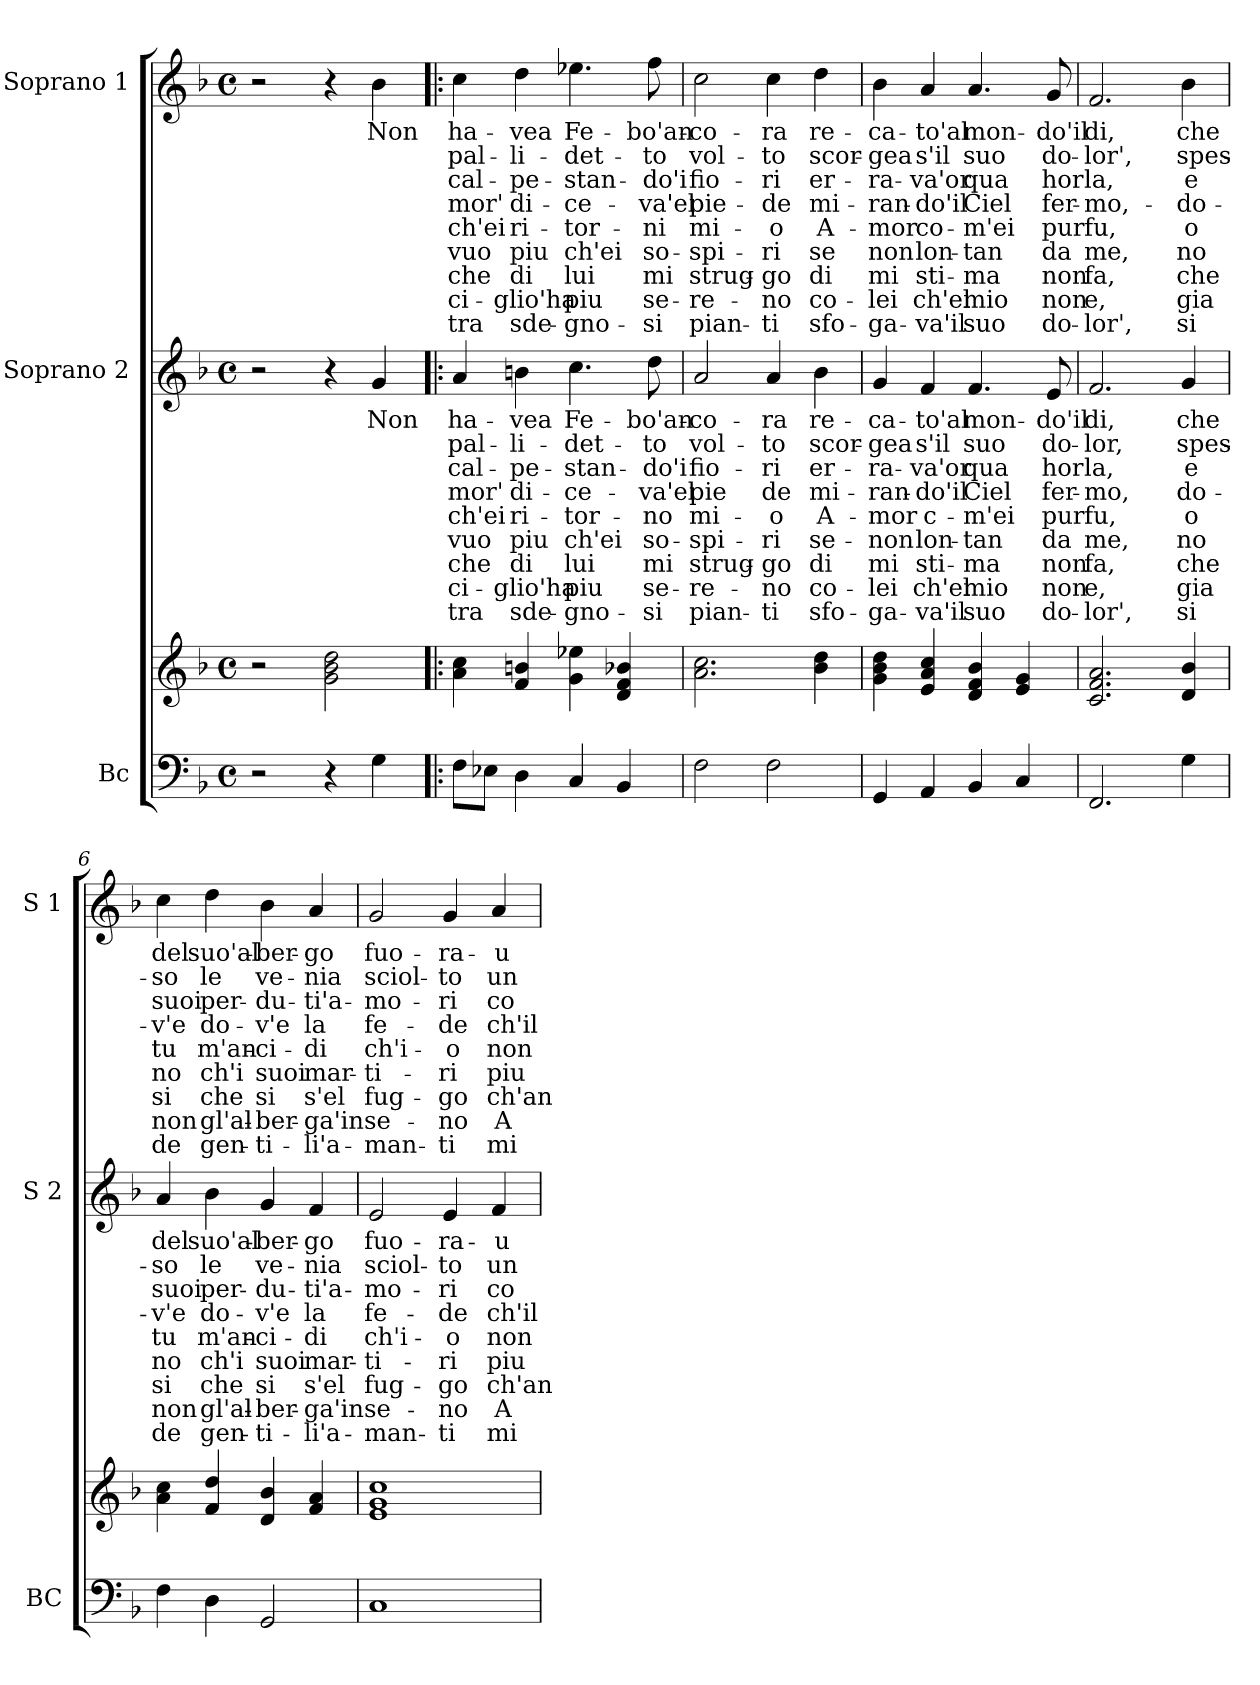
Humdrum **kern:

**kern	**kern	**kern	**text	**text	**text	**text	**text	**text	**text	**text	**text	**kern	**text	**text	**text	**text	**text	**text	**text	**text	**text
*part3	*part3	*part2	*part2	*part2	*part2	*part2	*part2	*part2	*part2	*part2	*part2	*part1	*part1	*part1	*part1	*part1	*part1	*part1	*part1	*part1	*part1
*staff4	*staff3	*staff2	*staff2	*staff2	*staff2	*staff2	*staff2	*staff2	*staff2	*staff2	*staff2	*staff1	*staff1	*staff1	*staff1	*staff1	*staff1	*staff1	*staff1	*staff1	*staff1
*I"Bc	*	*I"Soprano 2	*	*	*	*	*	*	*	*	*	*I"Soprano 1	*	*	*	*	*	*	*	*	*
*I'BC	*	*I'S 2	*	*	*	*	*	*	*	*	*	*I'S 1	*	*	*	*	*	*	*	*	*
*clefF4	*clefG2	*clefG2	*	*	*	*	*	*	*	*	*	*clefG2	*	*	*	*	*	*	*	*	*
*k[b-]	*k[b-]	*k[b-]	*	*	*	*	*	*	*	*	*	*k[b-]	*	*	*	*	*	*	*	*	*
*F:	*F:	*F:	*	*	*	*	*	*	*	*	*	*F:	*	*	*	*	*	*	*	*	*
*M4/4	*M4/4	*M4/4	*	*	*	*	*	*	*	*	*	*M4/4	*	*	*	*	*	*	*	*	*
*met(c)	*met(c)	*met(c)	*	*	*	*	*	*	*	*	*	*met(c)	*	*	*	*	*	*	*	*	*
=1	=1	=1	=1	=1	=1	=1	=1	=1	=1	=1	=1	=1	=1	=1	=1	=1	=1	=1	=1	=1	=1
2r	2r	2r	.	.	.	.	.	.	.	.	.	2r	.	.	.	.	.	.	.	.	.
4r	2g\ 2b-\ 2dd\	4r	.	.	.	.	.	.	.	.	.	4r	.	.	.	.	.	.	.	.	.
4G\	.	4g/	Non	.	.	.	.	.	.	.	.	4b-\	Non	.	.	.	.	.	.	.	.
=2!|:	=2!|:	=2!|:	=2!|:	=2!|:	=2!|:	=2!|:	=2!|:	=2!|:	=2!|:	=2!|:	=2!|:	=2!|:	=2!|:	=2!|:	=2!|:	=2!|:	=2!|:	=2!|:	=2!|:	=2!|:	=2!|:
8F\L	4a\ 4cc\	4a/	ha-	pal-	cal-	mor'	ch'ei	vuo	che	ci-	tra	4cc\	ha-	pal-	cal-	mor'	ch'ei	vuo	che	ci-	tra
8E-X\J	.	.	.	.	.	.	.	.	.	.	.	.	.	.	.	.	.	.	.	.	.
4D\	4f/ 4bn/	4bn\	-vea	-li-	-pe-	di-	ri-	piu	di	-glio'ha	sde-	4dd\	-vea	-li-	-pe-	di-	ri-	piu	di	-glio'ha	sde-
4C/	4g\ 4ee-X\	4.cc\	Fe-	-det-	-stan-	-ce-	-tor-	ch'ei	lui	piu	-gno-	4.ee-X\	Fe-	-det-	-stan-	-ce-	-tor-	ch'ei	lui	piu	-gno-
4BB-/	4d/ 4f/ 4b-X/	.	.	.	.	.	.	.	.	.	.	.	.	.	.	.	.	.	.	.	.
.	.	8dd\	-bo'an-	-to	-do'i	-va'el	-no	so-	mi	se-	-si	8ff\	-bo'an-	-to	-do'i	-va'el	-ni	so-	mi	se-	-si
=3	=3	=3	=3	=3	=3	=3	=3	=3	=3	=3	=3	=3	=3	=3	=3	=3	=3	=3	=3	=3	=3
2F\	2.a\ 2.cc\	2a/	-co-	vol-	fio-	pie	mi-	-spi-	strug-	-re-	pian-	2cc\	-co-	vol-	fio-	pie-	mi-	-spi-	strug-	-re-	pian-
2F\	.	4a/	-ra	-to	-ri	de	-o	-ri	-go	-no	-ti	4cc\	-ra	-to	-ri	-de	-o	-ri	-go	-no	-ti
.	4b-\ 4dd\	4b-\	re-	scor-	er-	mi-	A-	se-	di	co-	sfo-	4dd\	re-	scor-	er-	mi-	A-	se	di	co-	sfo-
=4	=4	=4	=4	=4	=4	=4	=4	=4	=4	=4	=4	=4	=4	=4	=4	=4	=4	=4	=4	=4	=4
4GG/	4g\ 4b-\ 4dd\	4g/	-ca-	-gea	-ra-	-ran-	-mor	-non	mi	-lei	-ga-	4b-\	-ca-	-gea	-ra-	-ran-	-mor	non	mi	-lei	-ga-
4AA/	4e/ 4a/ 4cc/	4f/	-to'al	s'il	-va'or	-do'il	c-	lon-	sti-	ch'el	-va'il	4a/	-to'al	s'il	-va'or	-do'il	co-	lon-	sti-	ch'el	-va'il
4BB-/	4d/ 4f/ 4b-/	4.f/	mon-	suo	qua	Ciel	-m'ei	-tan	-ma	mio	suo	4.a/	mon-	suo	qua	Ciel	-m'ei	-tan	-ma	mio	suo
4C/	4e/ 4g/	.	.	.	.	.	.	.	.	.	.	.	.	.	.	.	.	.	.	.	.
.	.	8e/	-do'il	do-	hor	fer-	pur	da	non	non	do-	8g/	-do'il	do-	hor	fer-	pur	da	non	non	do-
=5	=5	=5	=5	=5	=5	=5	=5	=5	=5	=5	=5	=5	=5	=5	=5	=5	=5	=5	=5	=5	=5
2.FF/	2.c/ 2.f/ 2.a/	2.f/	di,	-lor,	la,	-mo,	fu,	me,	fa,	e,	-lor',	2.f/	di,	-lor',	la,	-mo,-	fu,	me,	fa,	e,	-lor',
4G\	4d/ 4b-/	4g/	che	spes-	e	do-	o	no	che	gia	si	4b-\	che	spes-	e	-do-	o	no	che	gia	si
!!LO:LB:g=z
=6	=6	=6	=6	=6	=6	=6	=6	=6	=6	=6	=6	=6	=6	=6	=6	=6	=6	=6	=6	=6	=6
4F\	4a\ 4cc\	4a/	del	-so	suoi	-v'e	tu	no	si	non	de	4cc\	del	-so	suoi	-v'e	tu	no	si	non	de
4D\	4f/ 4dd/	4b-\	suo'al-	le	per-	do-	m'an-	ch'i	che	gl'al-	gen-	4dd\	suo'al-	le	per-	do-	m'an-	ch'i	che	gl'al-	gen-
2GG/	4d/ 4b-/	4g/	-ber-	ve-	-du-	-v'e	-ci-	suoi	si	-ber-	-ti-	4b-\	-ber-	ve-	-du-	-v'e	-ci-	suoi	si	-ber-	-ti-
.	4f/ 4a/	4f/	-go	-nia	-ti'a-	la	-di	mar-	s'el	-ga'in	-li'a-	4a/	-go	-nia	-ti'a-	la	-di	mar-	s'el	-ga'in	-li'a-
=7	=7	=7	=7	=7	=7	=7	=7	=7	=7	=7	=7	=7	=7	=7	=7	=7	=7	=7	=7	=7	=7
1C	1e 1g 1cc	2e/	fuo-	sciol-	-mo-	fe-	ch'i-	-ti-	fug-	se-	-man-	2g/	fuo-	sciol-	-mo-	fe-	ch'i-	-ti-	fug-	se-	-man-
.	.	4e/	-ra-	-to	-ri	-de	-o	-ri	-go	-no	-ti	4g/	-ra-	-to	-ri	-de	-o	-ri	-go	-no	-ti
.	.	4f/	-u-	un	co-	ch'il	non	piu	ch'an-	A-	mi-	4a/	-u-	un	co-	ch'il	non	piu	ch'an-	A-	mi-
=	=	=	=	=	=	=	=	=	=	=	=	=	=	=	=	=	=	=	=	=	=
*-	*-	*-	*-	*-	*-	*-	*-	*-	*-	*-	*-	*-	*-	*-	*-	*-	*-	*-	*-	*-	*-
